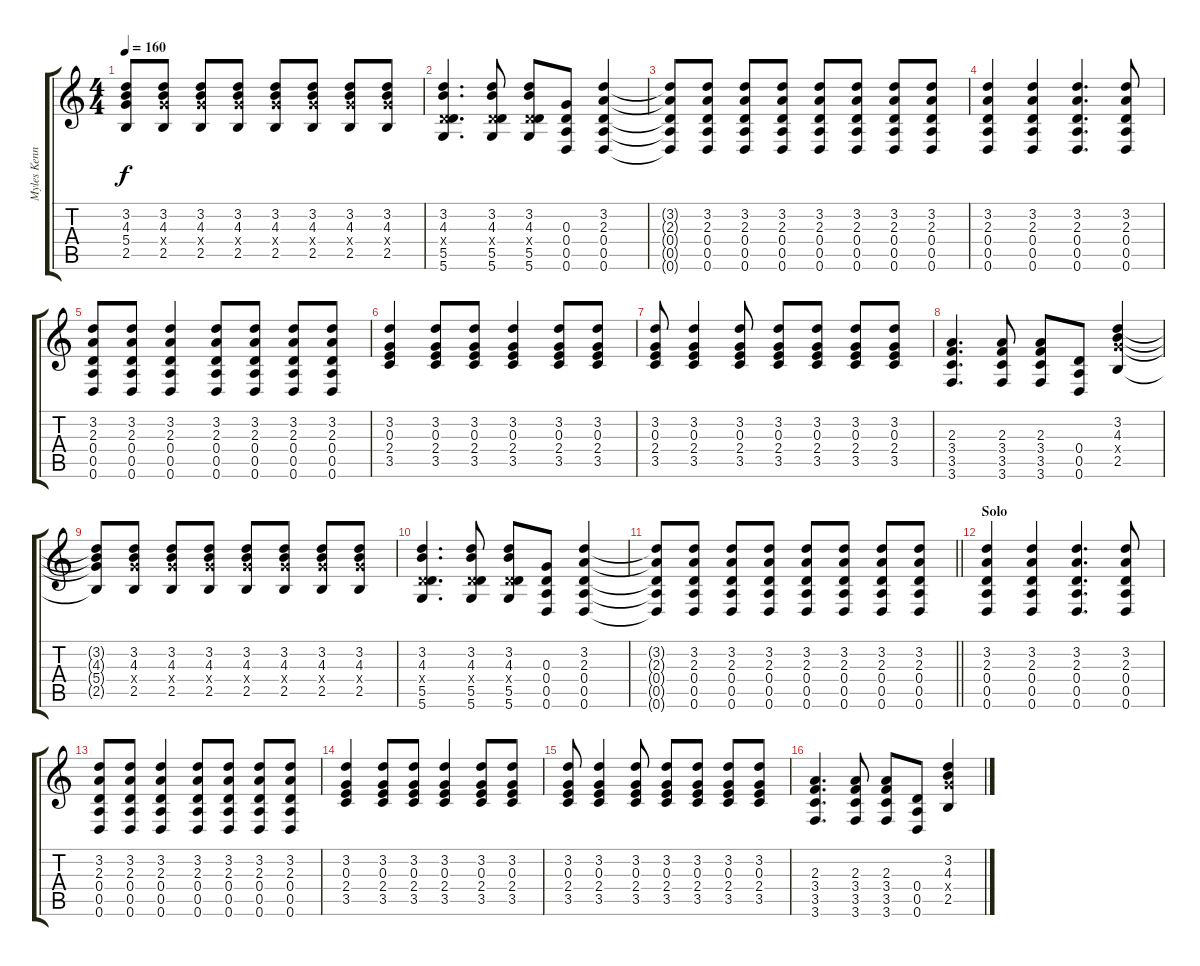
\track ("Myles Kennedy [Guitar]" "Myles Kenn") {instrument acousticguitarsteel}
\staff {score tabs}
\tuning (E4 B3 G3 D3 A2 D2) {hide}
\ts (4 4)
\tempo 160
\clef g2
\ks c
(3.2{t} 4.3{t} 5.4{t} 2.5{t}).8{dy f} (3.2 4.3 5.4{x} 2.5).8 (3.2 4.3 5.4{x} 2.5).8 (3.2 4.3 5.4{x} 2.5).8 (3.2 4.3 5.4{x} 2.5).8 (3.2 4.3 5.4{x} 2.5).8 (3.2 4.3 5.4{x} 2.5).8 (3.2 4.3 5.4{x} 2.5).8 |
(3.2 4.3 0.4{x} 5.5 5.6).4{d} (3.2 4.3 0.4{x} 5.5 5.6).8 (3.2 4.3 0.4{x} 5.5 5.6).8 (0.3 0.4 0.5 0.6).8 (3.2 2.3 0.4 0.5 0.6).4 |
(3.2{t} 2.3{t} 0.4{t} 0.5{t} 0.6{t}).8 (3.2 2.3 0.4 0.5 0.6).8 (3.2 2.3 0.4 0.5 0.6).8 (3.2 2.3 0.4 0.5 0.6).8 (3.2 2.3 0.4 0.5 0.6).8 (3.2 2.3 0.4 0.5 0.6).8 (3.2 2.3 0.4 0.5 0.6).8 (3.2 2.3 0.4 0.5 0.6).8 |
(3.2 2.3 0.4 0.5 0.6).4 (3.2 2.3 0.4 0.5 0.6).4 (3.2 2.3 0.4 0.5 0.6).4{d} (3.2 2.3 0.4 0.5 0.6).8 |
(3.2 2.3 0.4 0.5 0.6).8 (3.2 2.3 0.4 0.5 0.6).8 (3.2 2.3 0.4 0.5 0.6).4 (3.2 2.3 0.4 0.5 0.6).8 (3.2 2.3 0.4 0.5 0.6).8 (3.2 2.3 0.4 0.5 0.6).8 (3.2 2.3 0.4 0.5 0.6).8 |
(3.2 0.3 2.4 3.5).4 (3.2 0.3 2.4 3.5).8 (3.2 0.3 2.4 3.5).8 (3.2 0.3 2.4 3.5).4 (3.2 0.3 2.4 3.5).8 (3.2 0.3 2.4 3.5).8 |
(3.2 0.3 2.4 3.5).8 (3.2 0.3 2.4 3.5).4 (3.2 0.3 2.4 3.5).8 (3.2 0.3 2.4 3.5).8 (3.2 0.3 2.4 3.5).8 (3.2 0.3 2.4 3.5).8 (3.2 0.3 2.4 3.5).8 |
(2.3 3.4 3.5 3.6).4{d} (2.3 3.4 3.5 3.6).8 (2.3 3.4 3.5 3.6).8 (0.4 0.5 0.6).8 (3.2 4.3 5.4{x} 2.5).4 |
(3.2{t} 4.3{t} 5.4{t} 2.5{t}).8 (3.2 4.3 5.4{x} 2.5).8 (3.2 4.3 5.4{x} 2.5).8 (3.2 4.3 5.4{x} 2.5).8 (3.2 4.3 5.4{x} 2.5).8 (3.2 4.3 5.4{x} 2.5).8 (3.2 4.3 5.4{x} 2.5).8 (3.2 4.3 5.4{x} 2.5).8 |
(3.2 4.3 0.4{x} 5.5 5.6).4{d} (3.2 4.3 0.4{x} 5.5 5.6).8 (3.2 4.3 0.4{x} 5.5 5.6).8 (0.3 0.4 0.5 0.6).8 (3.2 2.3 0.4 0.5 0.6).4 |
\barLineRight lightlight
(3.2{t} 2.3{t} 0.4{t} 0.5{t} 0.6{t}).8 (3.2 2.3 0.4 0.5 0.6).8 (3.2 2.3 0.4 0.5 0.6).8 (3.2 2.3 0.4 0.5 0.6).8 (3.2 2.3 0.4 0.5 0.6).8 (3.2 2.3 0.4 0.5 0.6).8 (3.2 2.3 0.4 0.5 0.6).8 (3.2 2.3 0.4 0.5 0.6).8 |
\section ("" "Solo")
(3.2 2.3 0.4 0.5 0.6).4 (3.2 2.3 0.4 0.5 0.6).4 (3.2 2.3 0.4 0.5 0.6).4{d} (3.2 2.3 0.4 0.5 0.6).8 |
(3.2 2.3 0.4 0.5 0.6).8 (3.2 2.3 0.4 0.5 0.6).8 (3.2 2.3 0.4 0.5 0.6).4 (3.2 2.3 0.4 0.5 0.6).8 (3.2 2.3 0.4 0.5 0.6).8 (3.2 2.3 0.4 0.5 0.6).8 (3.2 2.3 0.4 0.5 0.6).8 |
(3.2 0.3 2.4 3.5).4 (3.2 0.3 2.4 3.5).8 (3.2 0.3 2.4 3.5).8 (3.2 0.3 2.4 3.5).4 (3.2 0.3 2.4 3.5).8 (3.2 0.3 2.4 3.5).8 |
(3.2 0.3 2.4 3.5).8 (3.2 0.3 2.4 3.5).4 (3.2 0.3 2.4 3.5).8 (3.2 0.3 2.4 3.5).8 (3.2 0.3 2.4 3.5).8 (3.2 0.3 2.4 3.5).8 (3.2 0.3 2.4 3.5).8 |
(2.3 3.4 3.5 3.6).4{d} (2.3 3.4 3.5 3.6).8 (2.3 3.4 3.5 3.6).8 (0.4 0.5 0.6).8 (3.2 4.3 5.4{x} 2.5).4
